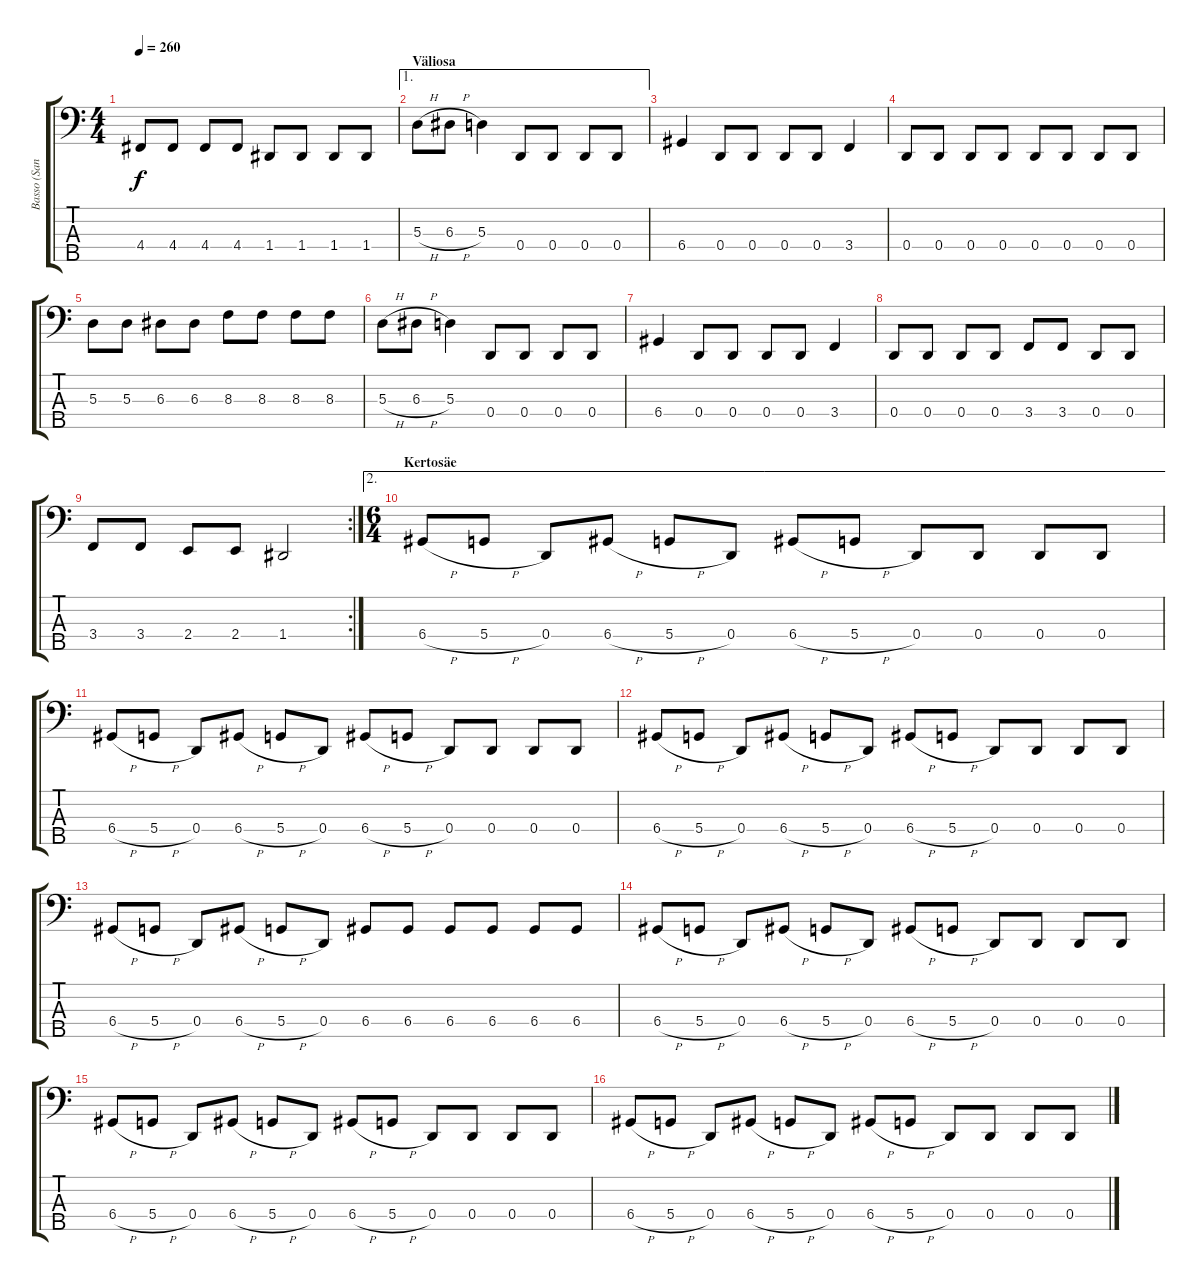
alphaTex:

\track ("Basso (Santtu)" "Basso (San") {instrument electricbasspick}
\staff {score tabs}
\tuning (G2 D2 A1 D1 A0) {hide}
\ts (4 4)
\tempo 260
\clef f4
\ks c
4.4.8{dy f} 4.4.8 4.4.8 4.4.8 1.4.8 1.4.8 1.4.8 1.4.8 |
\ae 1
\section ("" "Väliosa")
5.3{h}.8 6.3{h}.8 5.3.4 0.4.8 0.4.8 0.4.8 0.4.8 |
6.4.4 0.4.8 0.4.8 0.4.8 0.4.8 3.4.4 |
0.4.8 0.4.8 0.4.8 0.4.8 0.4.8 0.4.8 0.4.8 0.4.8 |
5.3.8 5.3.8 6.3.8 6.3.8 8.3.8 8.3.8 8.3.8 8.3.8 |
5.3{h}.8 6.3{h}.8 5.3.4 0.4.8 0.4.8 0.4.8 0.4.8 |
6.4.4 0.4.8 0.4.8 0.4.8 0.4.8 3.4.4 |
0.4.8 0.4.8 0.4.8 0.4.8 3.4.8 3.4.8 0.4.8 0.4.8 |
\rc 2
3.4.8 3.4.8 2.4.8 2.4.8 1.4.2 |
\ae 2
\ts (6 4)
\section ("" "Kertosäe")
6.4{h}.8 5.4{h}.8 0.4.8 6.4{h}.8 5.4{h}.8 0.4.8 6.4{h}.8 5.4{h}.8 0.4.8 0.4.8 0.4.8 0.4.8 |
6.4{h}.8 5.4{h}.8 0.4.8 6.4{h}.8 5.4{h}.8 0.4.8 6.4{h}.8 5.4{h}.8 0.4.8 0.4.8 0.4.8 0.4.8 |
6.4{h}.8 5.4{h}.8 0.4.8 6.4{h}.8 5.4{h}.8 0.4.8 6.4{h}.8 5.4{h}.8 0.4.8 0.4.8 0.4.8 0.4.8 |
6.4{h}.8 5.4{h}.8 0.4.8 6.4{h}.8 5.4{h}.8 0.4.8 6.4.8 6.4.8 6.4.8 6.4.8 6.4.8 6.4.8 |
6.4{h}.8 5.4{h}.8 0.4.8 6.4{h}.8 5.4{h}.8 0.4.8 6.4{h}.8 5.4{h}.8 0.4.8 0.4.8 0.4.8 0.4.8 |
6.4{h}.8 5.4{h}.8 0.4.8 6.4{h}.8 5.4{h}.8 0.4.8 6.4{h}.8 5.4{h}.8 0.4.8 0.4.8 0.4.8 0.4.8 |
6.4{h}.8 5.4{h}.8 0.4.8 6.4{h}.8 5.4{h}.8 0.4.8 6.4{h}.8 5.4{h}.8 0.4.8 0.4.8 0.4.8 0.4.8
